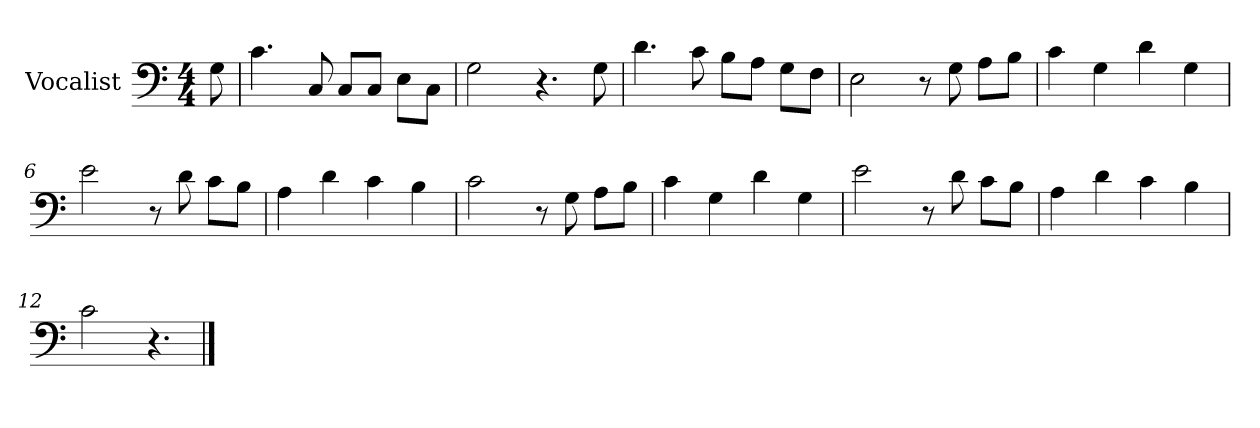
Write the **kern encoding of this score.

**kern
*part1
*staff1
*I"Vocalist
*k[]
*C:
*M4/4
=
8G
=1
4.c
8C
8CL
8CJ
8EL
8CJ
=2
2G
4.r
8G
=3
4.d
8c
8BL
8AJ
8GL
8FJ
=4
2E
8r
8G
8AL
8BJ
=5
4c
4G
4d
4G
=6
2e
8r
8d
8cL
8BJ
=7
4A
4d
4c
4B
=8
2c
8r
8G
8AL
8BJ
=9
4c
4G
4d
4G
=10
2e
8r
8d
8cL
8BJ
=11
4A
4d
4c
4B
=12
2c
4.r
==
*-
